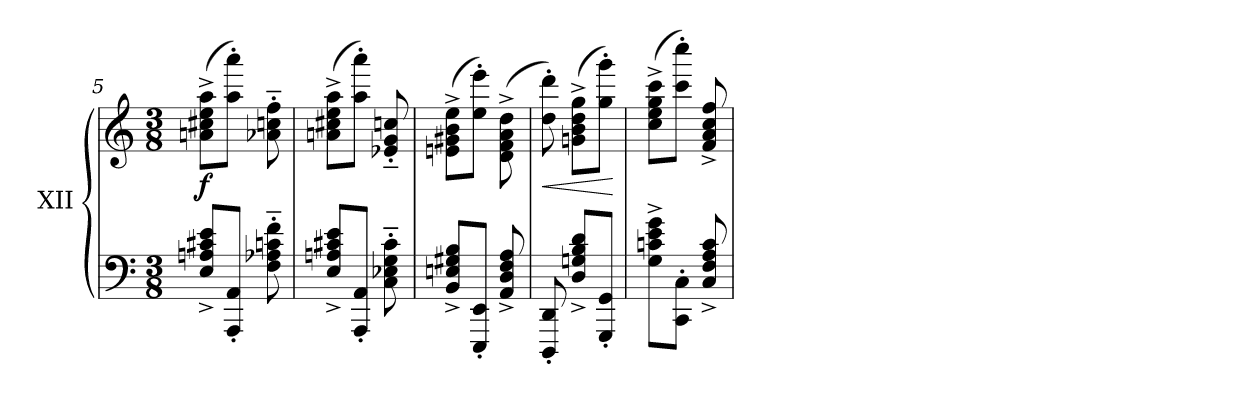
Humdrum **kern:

**kern	**kern	**dynam
*part1	*part1	*part1
*staff2	*staff1	*staff1/2
*I"XII	*	*
*clefF4	*clefG2	*
*k[]	*k[]	*
*M3/8	*M3/8	*
=5	=5	=5
!	!	!LO:DY:b
8E/^ 8An/^ 8c#X/^ 8e/^L	(>8an\^ 8cc#X\^ 8ee\^ 8aa\^L	f
8AAA/' 8AA/'J	8aa\' 8aaa\'J)	.
8F\'~ 8A-X\'~ 8cn\'~ 8f\'~	8a-X\'~ 8ccn\'~ 8ff\'~	.
=6	=6	=6
8E/^ 8An/^ 8c#X/^ 8e/^L	(>8an\^ 8cc#X\^ 8ee\^ 8aa\^L	.
8AAA/' 8AA/'J	8aa\' 8aaa\'J)	.
8C\'~ 8E-X\'~ 8G\'~ 8c#\'~	8e-X/'~ 8g/'~ 8ccn/'~	.
=7	=7	=7
8BB/^ 8En/^ 8G#X/^ 8B/^L	(>8en\^ 8g#X\^ 8b\^ 8ee\^L	.
8EEE/' 8EE/'J	8ee\' 8eee\'J)	.
8AA/^ 8D/^ 8F/^ 8A/^	(>8d\^ 8f\^ 8a\^ 8dd\^	.
!!LO:LB:g=z
=8	=8	=8
!	!	!LO:HP:b
8DDD/' 8DD/'	8dd\' 8ddd\')	<
8D/^ 8Gn/^ 8B/^ 8d/^L	(>8gn\^ 8b\^ 8dd\^ 8gg\^L	.
8GGG/' 8GG/'J	8gg\' 8ggg\'J)	.
.	.	[
=9	=9	=9
8G\^ 8cn\^ 8e\^ 8g\^L	(>8cc\^ 8ee\^ 8gg\^ 8ccc\^L	.
8CC\' 8C\'J	8ccc\' 8cccc\'J)	.
8C/^ 8F/^ 8A/^ 8c/^L	8f/^ 8a/^ 8cc/^ 8ff/^L	.
=	=	=
*-	*-	*-
